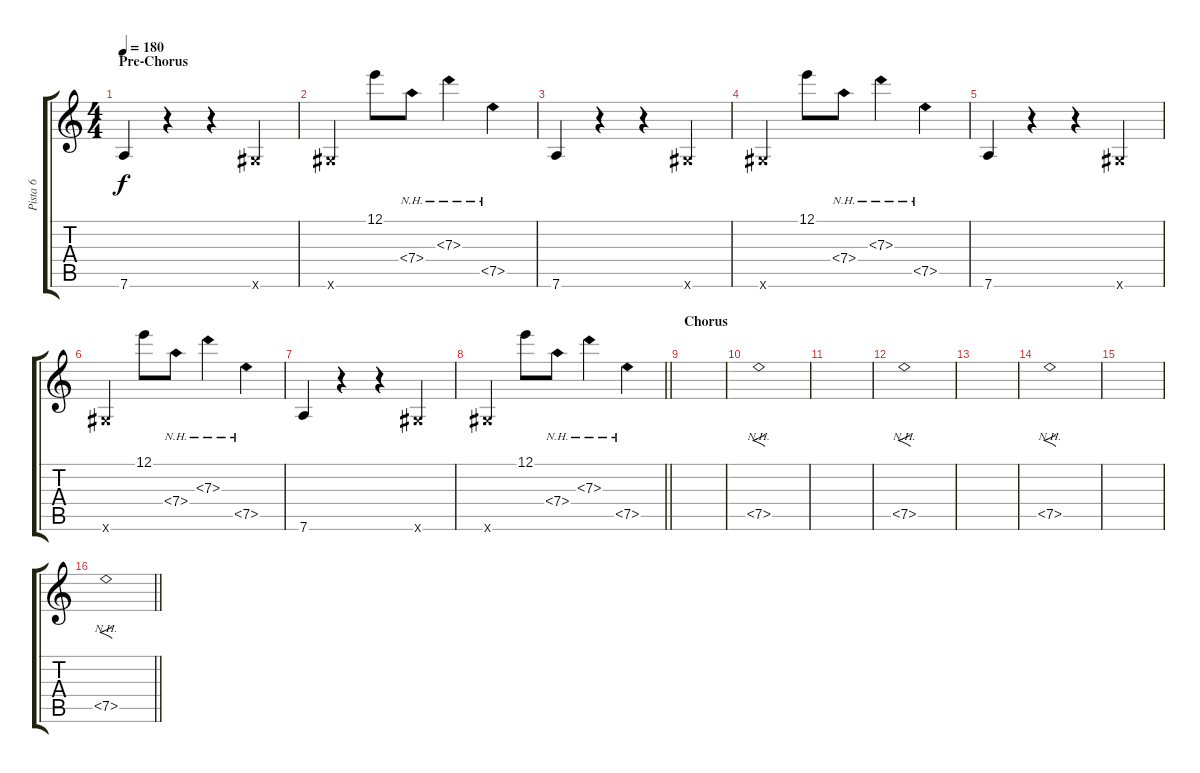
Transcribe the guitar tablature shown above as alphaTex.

\track ("Pista 6" "Pista 6") {instrument overdrivenguitar}
\staff {score tabs}
\tuning (E4 B3 G3 D3 A2 D2) {hide}
\ts (4 4)
\section ("" "Pre-Chorus")
\tempo 180
\clef g2
\ks c
7.6.4{dy f} r.4 r.4 6.6{x}.4 |
6.6{x}.4 12.1.8 7.4{nh}.8 7.3{nh}.4 7.5{nh}.4{balance 0} |
7.6.4{balance 8} r.4 r.4 6.6{x}.4 |
6.6{x}.4 12.1.8 7.4{nh}.8 7.3{nh}.4 7.5{nh}.4{balance 0} |
7.6.4{balance 8} r.4 r.4 6.6{x}.4 |
6.6{x}.4 12.1.8 7.4{nh}.8 7.3{nh}.4 7.5{nh}.4{balance 0} |
7.6.4{balance 8} r.4 r.4 6.6{x}.4 |
\barLineRight lightlight
6.6{x}.4 12.1.8 7.4{nh}.8 7.3{nh}.4 7.5{nh}.4{balance 0} |
\section ("" "Chorus")
|
7.5{nh}.1{f} |
|
7.5{nh}.1{f} |
|
7.5{nh}.1{f} |
|
\barLineRight lightlight
7.5{nh}.1{f}
